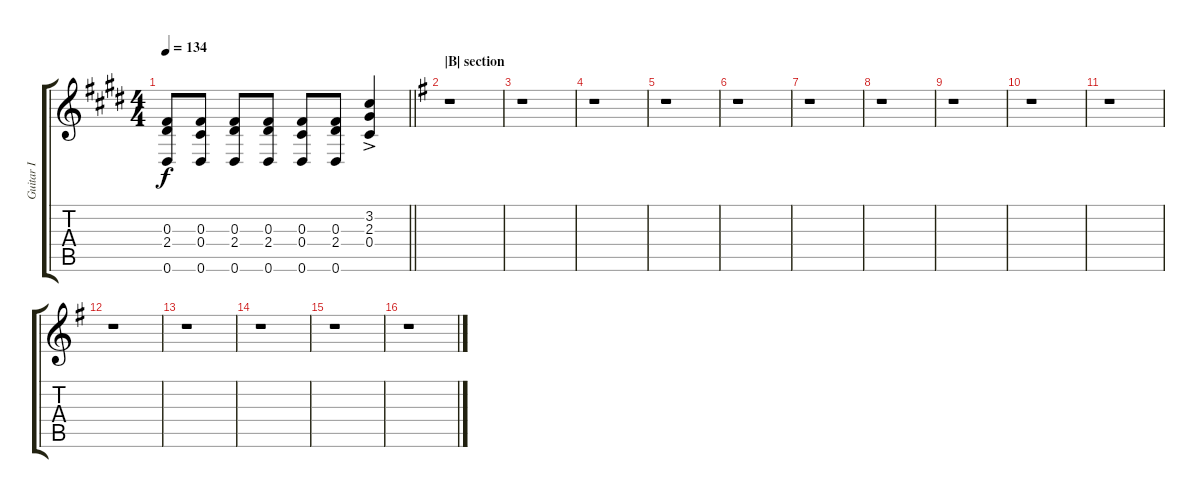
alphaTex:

\track ("Guitar I" "Guitar I") {instrument distortionguitar}
\staff {score tabs}
\tuning (Eb4 Bb3 Gb3 Db3 Ab2 Eb2) {hide}
\ts (4 4)
\tempo 134
\clef g2
\barLineRight lightlight
\ks e
(0.3 2.4 0.6).8{dy f} (0.3 0.4 0.6).8 (0.3 2.4 0.6).8 (0.3 2.4 0.6).8 (0.3 0.4 0.6).8 (0.3 2.4 0.6).8 (3.2{ac} 2.3{ac} 0.4{ac}).4 |
\section ("" "|B| section")
\ks eminor
r.1 |
r.1 |
r.1 |
r.1 |
r.1 |
r.1 |
r.1 |
r.1 |
r.1 |
r.1 |
r.1 |
r.1 |
r.1 |
r.1 |
r.1
